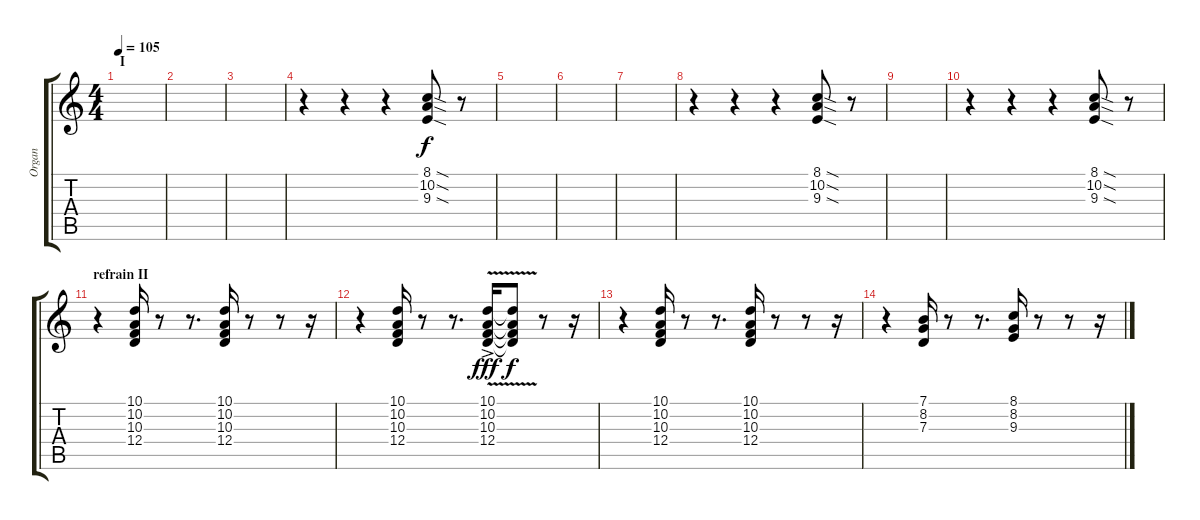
\track ("Organ" "Organ") {instrument drawbarorgan}
\staff {score tabs}
\tuning (E4 B3 G3 D3 A2 E2) {hide}
\ts (4 4)
\section ("" "I")
\tempo 105
\clef g2
\ks c
|
|
|
r.4 r.4 r.4 (8.1{sod} 10.2{sod} 9.3{sod}).8 r.8 |
|
|
|
r.4 r.4 r.4 (8.1{sod} 10.2{sod} 9.3{sod}).8 r.8 |
|
r.4 r.4 r.4 (8.1{sod} 10.2{sod} 9.3{sod}).8 r.8 |
\section ("" "refrain II")
r.4 (10.1 10.2 10.3 12.4).16{dy f} r.8 r.8{d} (10.1 10.2 10.3 12.4).16 r.8 r.8 r.16 |
r.4 (10.1 10.2 10.3 12.4).16 r.8 r.8{d} (10.1{v} 10.2 10.3 12.4{ac}).16{dy fff} (10.1{t} 10.2{t} 10.3{t} 12.4{t}).8{dy f} r.8 r.16 |
r.4 (10.1 10.2 10.3 12.4).16 r.8 r.8{d} (10.1 10.2 10.3 12.4).16 r.8 r.8 r.16 |
r.4 (7.1 8.2 7.3).16 r.8 r.8{d} (8.1 8.2 9.3).16 r.8 r.8 r.16
